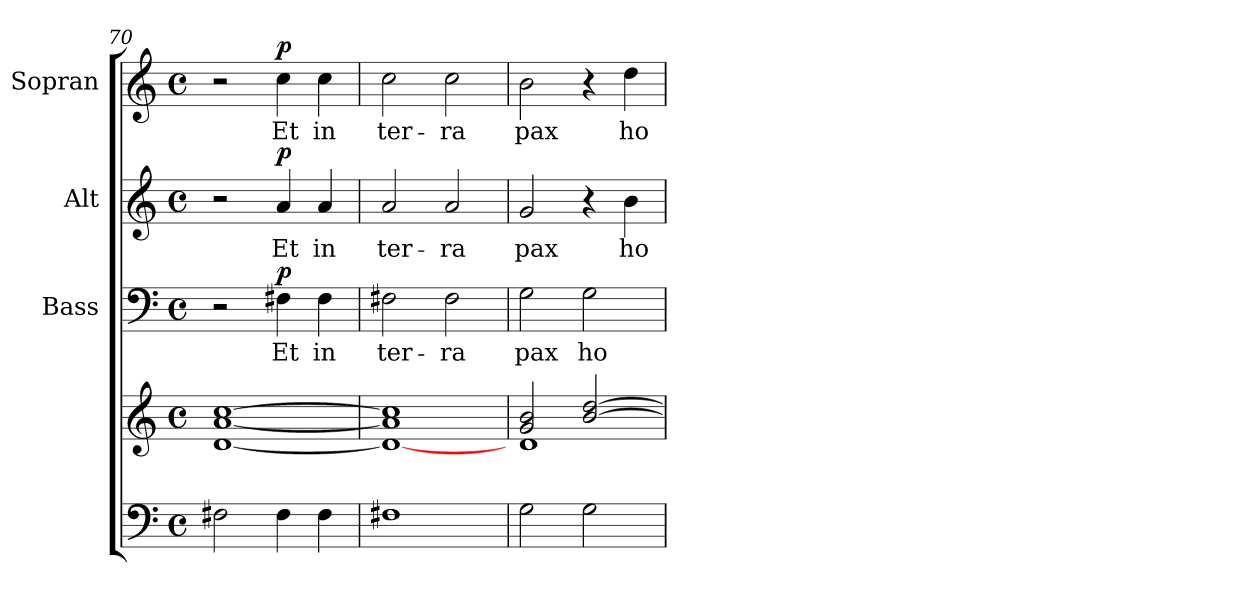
**kern	**kern	**kern	**text	**dynam	**kern	**text	**dynam	**kern	**text	**dynam
*part4	*part4	*part3	*part3	*part3	*part2	*part2	*part2	*part1	*part1	*part1
*staff5	*staff4	*staff3	*staff3	*staff3	*staff2	*staff2	*staff2	*staff1	*staff1	*staff1
*	*	*I"Bass	*	*	*I"Alt	*	*	*I"Sopran	*	*
*	*	*I'B.	*	*	*I'A.	*	*	*I'S.	*	*
*clefF4	*clefG2	*clefF4	*	*	*clefG2	*	*	*clefG2	*	*
*k[]	*k[]	*k[]	*	*	*k[]	*	*	*k[]	*	*
*C:	*C:	*C:	*	*	*C:	*	*	*C:	*	*
*M4/4	*M4/4	*M4/4	*	*	*M4/4	*	*	*M4/4	*	*
*met(c)	*met(c)	*met(c)	*	*	*met(c)	*	*	*met(c)	*	*
=70	=70	=70	=70	=70	=70	=70	=70	=70	=70	=70
2F#X\	[1d [1a [1cc	2r	.	.	2r	.	.	2r	.	.
!	!	!	!LO:LY:b	!LO:DY:a	!	!LO:LY:b	!LO:DY:a	!	!LO:LY:b	!LO:DY:a
4F#\	.	4F#X\	Et	p	4a/	Et	p	4cc\	Et	p
!	!	!	!LO:LY:b	!	!	!LO:LY:b	!	!	!LO:LY:b	!
4F#\	.	4F#\	in	.	4a/	in	.	4cc\	in	.
=71	=71	=71	=71	=71	=71	=71	=71	=71	=71	=71
!	!	!	!LO:LY:b	!	!	!LO:LY:b	!	!	!LO:LY:b	!
1F#X	1d_ 1a] 1cc]	2F#X\	ter-	.	2a/	ter-	.	2cc\	ter-	.
!	!	!	!LO:LY:b	!	!	!LO:LY:b	!	!	!LO:LY:b	!
.	.	2F#\	-ra	.	2a/	-ra	.	2cc\	-ra	.
=72	=72	=72	=72	=72	=72	=72	=72	=72	=72	=72
*	*^	*	*	*	*	*	*	*	*	*
!	!	!	!	!LO:LY:b	!	!	!LO:LY:b	!	!	!LO:LY:b	!
2G\	2g/ 2b/	1d	2G\	pax	.	2g/	pax	.	2b\	pax	.
!	!	!	!	!LO:LY:b	!	!	!	!	!	!	!
2G\	[>2b/ [>2dd/	.	2G\	ho-	.	4r	.	.	4r	.	.
!	!	!	!	!	!	!	!LO:LY:b	!	!	!LO:LY:b	!
.	.	.	.	.	.	4b\	ho-	.	4dd\	ho-	.
*	*v	*v	*	*	*	*	*	*	*	*	*
=	=	=	=	=	=	=	=	=	=	=
*-	*-	*-	*-	*-	*-	*-	*-	*-	*-	*-
